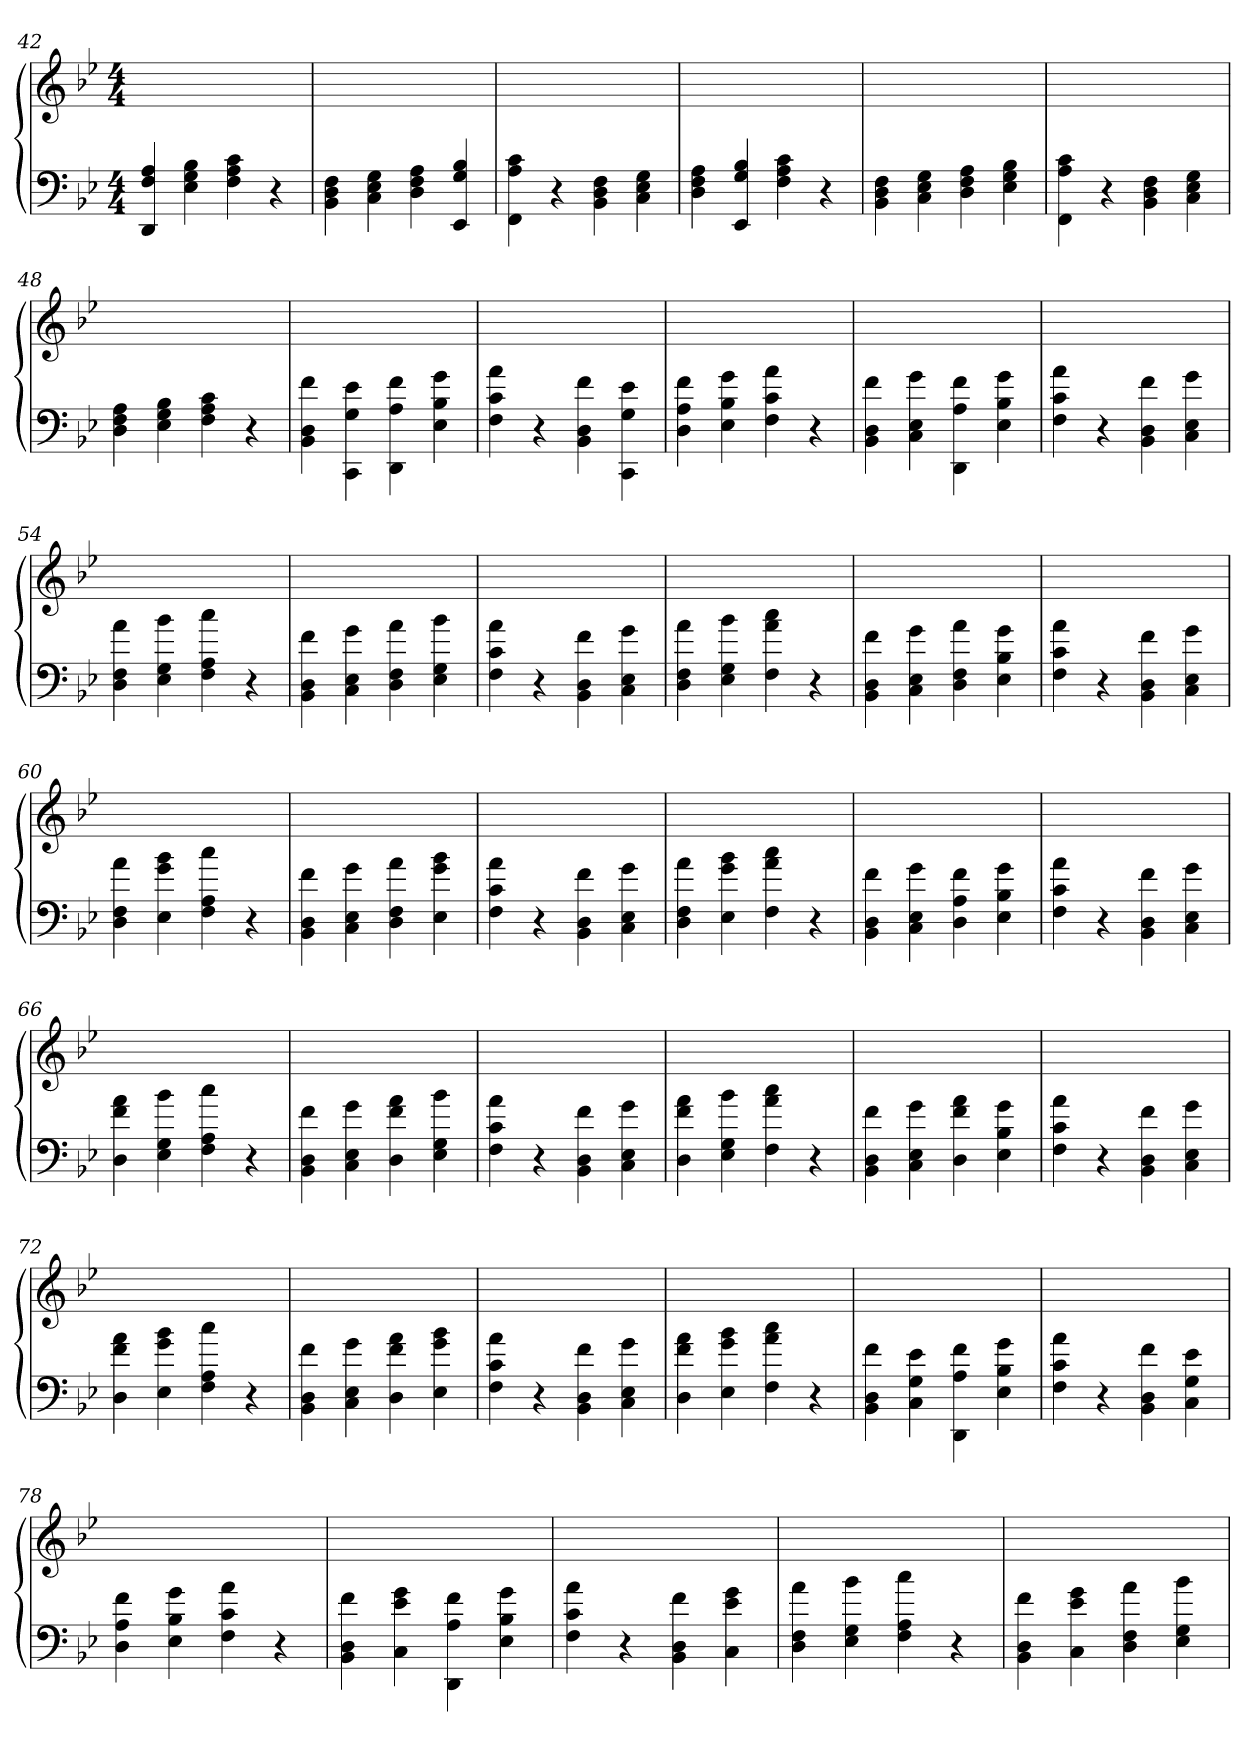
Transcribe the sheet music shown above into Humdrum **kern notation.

**kern	**kern
*part2	*part1
*staff2	*staff1
*clefF4	*clefG2
*k[b-e-]	*k[b-e-]
*B-:	*B-:
*M4/4	*M4/4
=42	=42
4DD 4F 4A	1ryy
4E- 4G 4B-	.
4F 4A 4c	.
4r	.
=43	=43
4BB- 4D 4F	1ryy
4C 4E- 4G	.
4D 4F 4A	.
4EE- 4G 4B-	.
=44	=44
4FF 4A 4c	1ryy
4r	.
4BB- 4D 4F	.
4C 4E- 4G	.
=45	=45
4D 4F 4A	1ryy
4EE- 4G 4B-	.
4F 4A 4c	.
4r	.
=46	=46
4BB- 4D 4F	1ryy
4C 4E- 4G	.
4D 4F 4A	.
4E- 4G 4B-	.
=47	=47
4FF 4A 4c	1ryy
4r	.
4BB- 4D 4F	.
4C 4E- 4G	.
=48	=48
4D 4F 4A	1ryy
4E- 4G 4B-	.
4F 4A 4c	.
4r	.
=49	=49
4BB- 4D 4f	1ryy
4CC 4G 4e-	.
4DD 4A 4f	.
4E- 4B- 4g	.
=50	=50
4F 4c 4a	1ryy
4r	.
4BB- 4D 4f	.
4CC 4G 4e-	.
=51	=51
4D 4A 4f	1ryy
4E- 4B- 4g	.
4F 4c 4a	.
4r	.
=52	=52
4BB- 4D 4f	1ryy
4C 4E- 4g	.
4DD 4A 4f	.
4E- 4B- 4g	.
=53	=53
4F 4c 4a	1ryy
4r	.
4BB- 4D 4f	.
4C 4E- 4g	.
=54	=54
4D 4F 4a	1ryy
4E- 4G 4b-	.
4F 4A 4cc	.
4r	.
=55	=55
4BB- 4D 4f	1ryy
4C 4E- 4g	.
4D 4F 4a	.
4E- 4G 4b-	.
=56	=56
4F 4c 4a	1ryy
4r	.
4BB- 4D 4f	.
4C 4E- 4g	.
=57	=57
4D 4F 4a	1ryy
4E- 4G 4b-	.
4F 4a 4cc	.
4r	.
=58	=58
4BB- 4D 4f	1ryy
4C 4E- 4g	.
4D 4F 4a	.
4E- 4B- 4g	.
=59	=59
4F 4c 4a	1ryy
4r	.
4BB- 4D 4f	.
4C 4E- 4g	.
=60	=60
4D 4F 4a	1ryy
4E- 4g 4b-	.
4F 4A 4cc	.
4r	.
=61	=61
4BB- 4D 4f	1ryy
4C 4E- 4g	.
4D 4F 4a	.
4E- 4g 4b-	.
=62	=62
4F 4c 4a	1ryy
4r	.
4BB- 4D 4f	.
4C 4E- 4g	.
=63	=63
4D 4F 4a	1ryy
4E- 4g 4b-	.
4F 4a 4cc	.
4r	.
=64	=64
4BB- 4D 4f	1ryy
4C 4E- 4g	.
4D 4A 4f	.
4E- 4B- 4g	.
=65	=65
4F 4c 4a	1ryy
4r	.
4BB- 4D 4f	.
4C 4E- 4g	.
=66	=66
4D 4f 4a	1ryy
4E- 4G 4b-	.
4F 4A 4cc	.
4r	.
=67	=67
4BB- 4D 4f	1ryy
4C 4E- 4g	.
4D 4f 4a	.
4E- 4G 4b-	.
=68	=68
4F 4c 4a	1ryy
4r	.
4BB- 4D 4f	.
4C 4E- 4g	.
=69	=69
4D 4f 4a	1ryy
4E- 4G 4b-	.
4F 4a 4cc	.
4r	.
=70	=70
4BB- 4D 4f	1ryy
4C 4E- 4g	.
4D 4f 4a	.
4E- 4B- 4g	.
=71	=71
4F 4c 4a	1ryy
4r	.
4BB- 4D 4f	.
4C 4E- 4g	.
=72	=72
4D 4f 4a	1ryy
4E- 4g 4b-	.
4F 4A 4cc	.
4r	.
=73	=73
4BB- 4D 4f	1ryy
4C 4E- 4g	.
4D 4f 4a	.
4E- 4g 4b-	.
=74	=74
4F 4c 4a	1ryy
4r	.
4BB- 4D 4f	.
4C 4E- 4g	.
=75	=75
4D 4f 4a	1ryy
4E- 4g 4b-	.
4F 4a 4cc	.
4r	.
=76	=76
4BB- 4D 4f	1ryy
4C 4G 4e-	.
4DD 4A 4f	.
4E- 4B- 4g	.
=77	=77
4F 4c 4a	1ryy
4r	.
4BB- 4D 4f	.
4C 4G 4e-	.
=78	=78
4D 4A 4f	1ryy
4E- 4B- 4g	.
4F 4c 4a	.
4r	.
=79	=79
4BB- 4D 4f	1ryy
4C 4e- 4g	.
4DD 4A 4f	.
4E- 4B- 4g	.
=80	=80
4F 4c 4a	1ryy
4r	.
4BB- 4D 4f	.
4C 4e- 4g	.
=81	=81
4D 4F 4a	1ryy
4E- 4G 4b-	.
4F 4A 4cc	.
4r	.
=82	=82
4BB- 4D 4f	1ryy
4C 4e- 4g	.
4D 4F 4a	.
4E- 4G 4b-	.
=	=
*-	*-
